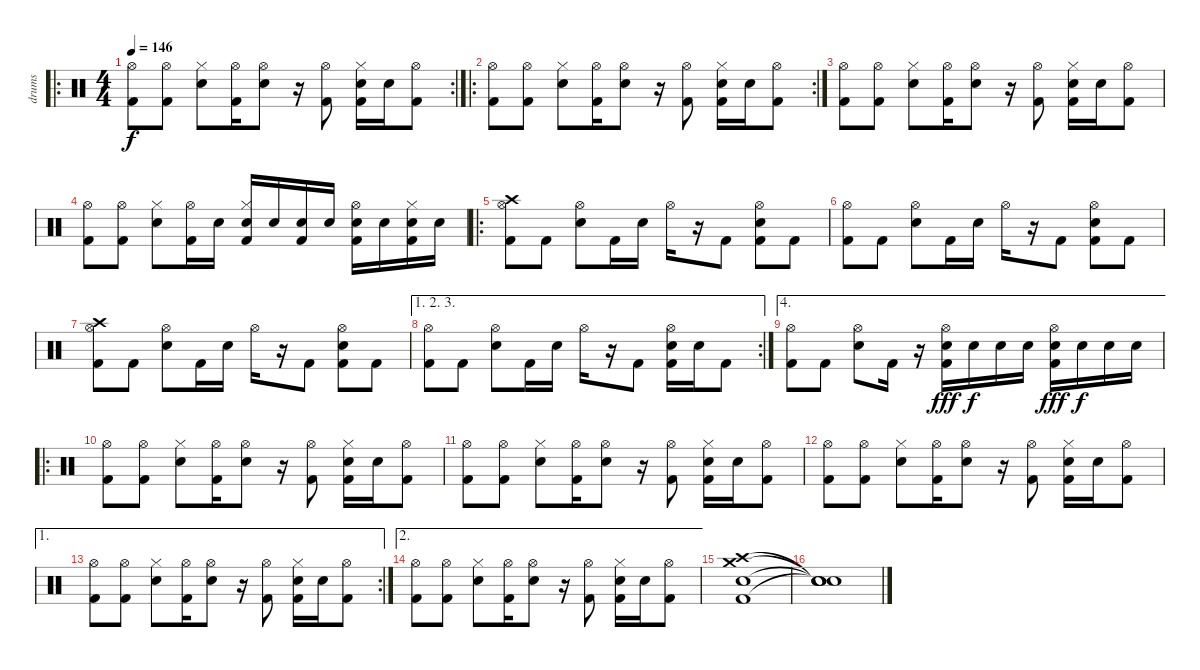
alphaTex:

\track ("drums" "drums") {instrument percussion}
\staff {score}
\articulation defaults
\ro
\rc 2
\ts (4 4)
\tempo 146
\clef neutral
\ks c
("Hi-Hat (open)" "Kick (hit) 2").8{dy f volume 16} ("Hi-Hat (open)" "Kick (hit) 2").8 ("Hi-Hat (closed)" "Electric Snare (hit)").8 ("Hi-Hat (open)" "Kick (hit) 2").16 ("Hi-Hat (open)" "Electric Snare (hit)").8 r.16 ("Hi-Hat (open)" "Kick (hit) 2").8 ("Hi-Hat (closed)" "Electric Snare (hit)" "Kick (hit) 2").16 "Electric Snare (hit)".16 ("Hi-Hat (open)" "Kick (hit) 2").8 |
\ro
\rc 2
("Hi-Hat (open)" "Kick (hit) 2").8{volume 16} ("Hi-Hat (open)" "Kick (hit) 2").8 ("Hi-Hat (closed)" "Electric Snare (hit)").8 ("Hi-Hat (open)" "Kick (hit) 2").16 ("Hi-Hat (open)" "Electric Snare (hit)").8 r.16 ("Hi-Hat (open)" "Kick (hit) 2").8 ("Hi-Hat (closed)" "Electric Snare (hit)" "Kick (hit) 2").16 "Electric Snare (hit)".16 ("Hi-Hat (open)" "Kick (hit) 2").8 |
("Hi-Hat (open)" "Kick (hit) 2").8{volume 16} ("Hi-Hat (open)" "Kick (hit) 2").8 ("Hi-Hat (closed)" "Electric Snare (hit)").8 ("Hi-Hat (open)" "Kick (hit) 2").16 ("Hi-Hat (open)" "Electric Snare (hit)").8 r.16 ("Hi-Hat (open)" "Kick (hit) 2").8 ("Hi-Hat (closed)" "Electric Snare (hit)" "Kick (hit) 2").16 "Electric Snare (hit)".16 ("Hi-Hat (open)" "Kick (hit) 2").8 |
("Hi-Hat (open)" "Kick (hit) 2").8{volume 16} ("Hi-Hat (open)" "Kick (hit) 2").8 ("Hi-Hat (closed)" "Electric Snare (hit)").8 ("Hi-Hat (open)" "Kick (hit) 2").16 "Electric Snare (hit)".16 ("Hi-Hat (closed)" "Electric Snare (hit)" "Kick (hit) 2").16 "Electric Snare (hit)".16 ("Electric Snare (hit)" "Kick (hit) 2").16 "Electric Snare (hit)".16 ("Hi-Hat (open)" "Electric Snare (hit)" "Kick (hit) 2").16 "Electric Snare (hit)".16 ("Hi-Hat (closed)" "Electric Snare (hit)" "Kick (hit) 2").16 "Electric Snare (hit)".16 |
\ro
("Crash high (hit)" "Hi-Hat (open)" "Kick (hit) 2").8 "Kick (hit) 2".8 ("Hi-Hat (open)" "Electric Snare (hit)").8 "Kick (hit) 2".16 "Electric Snare (hit)".16 "Hi-Hat (open)".16 r.16 "Kick (hit) 2".8 ("Hi-Hat (open)" "Electric Snare (hit)" "Kick (hit) 2").8 "Kick (hit) 2".8 |
("Hi-Hat (open)" "Kick (hit) 2").8 "Kick (hit) 2".8 ("Hi-Hat (open)" "Electric Snare (hit)").8 "Kick (hit) 2".16 "Electric Snare (hit)".16 "Hi-Hat (open)".16 r.16 "Kick (hit) 2".8 ("Hi-Hat (open)" "Electric Snare (hit)" "Kick (hit) 2").8 "Kick (hit) 2".8 |
("Crash high (hit)" "Hi-Hat (open)" "Kick (hit) 2").8 "Kick (hit) 2".8 ("Hi-Hat (open)" "Electric Snare (hit)").8 "Kick (hit) 2".16 "Electric Snare (hit)".16 "Hi-Hat (open)".16 r.16 "Kick (hit) 2".8 ("Hi-Hat (open)" "Electric Snare (hit)" "Kick (hit) 2").8 "Kick (hit) 2".8 |
\ae (1 2 3)
\rc 2
("Hi-Hat (open)" "Kick (hit) 2").8 "Kick (hit) 2".8 ("Hi-Hat (open)" "Electric Snare (hit)").8 "Kick (hit) 2".16 "Electric Snare (hit)".16 "Hi-Hat (open)".16 r.16 "Kick (hit) 2".8 ("Hi-Hat (open)" "Electric Snare (hit)" "Kick (hit) 2").16 "Electric Snare (hit)".16 "Kick (hit) 2".8 |
\ae 4
("Hi-Hat (open)" "Kick (hit) 2").8 "Kick (hit) 2".8 ("Hi-Hat (open)" "Electric Snare (hit)").8 "Kick (hit) 2".16 r.16 ("Hi-Hat (open)" "Electric Snare (hit)" "Kick (hit) 2").16{dy fff} "Electric Snare (hit)".16{dy f} "Electric Snare (hit)".16 "Electric Snare (hit)".16 ("Hi-Hat (open)" "Electric Snare (hit)" "Kick (hit) 2").16{dy fff} "Electric Snare (hit)".16{dy f} "Electric Snare (hit)".16 "Electric Snare (hit)".16 |
\ro
("Hi-Hat (open)" "Kick (hit) 2").8{volume 16} ("Hi-Hat (open)" "Kick (hit) 2").8 ("Hi-Hat (closed)" "Electric Snare (hit)").8 ("Hi-Hat (open)" "Kick (hit) 2").16 ("Hi-Hat (open)" "Electric Snare (hit)").8 r.16 ("Hi-Hat (open)" "Kick (hit) 2").8 ("Hi-Hat (closed)" "Electric Snare (hit)" "Kick (hit) 2").16 "Electric Snare (hit)".16 ("Hi-Hat (open)" "Kick (hit) 2").8 |
("Hi-Hat (open)" "Kick (hit) 2").8 ("Hi-Hat (open)" "Kick (hit) 2").8 ("Hi-Hat (closed)" "Electric Snare (hit)").8 ("Hi-Hat (open)" "Kick (hit) 2").16 ("Hi-Hat (open)" "Electric Snare (hit)").8 r.16 ("Hi-Hat (open)" "Kick (hit) 2").8 ("Hi-Hat (closed)" "Electric Snare (hit)" "Kick (hit) 2").16 "Electric Snare (hit)".16 ("Hi-Hat (open)" "Kick (hit) 2").8 |
("Hi-Hat (open)" "Kick (hit) 2").8 ("Hi-Hat (open)" "Kick (hit) 2").8 ("Hi-Hat (closed)" "Electric Snare (hit)").8 ("Hi-Hat (open)" "Kick (hit) 2").16 ("Hi-Hat (open)" "Electric Snare (hit)").8 r.16 ("Hi-Hat (open)" "Kick (hit) 2").8 ("Hi-Hat (closed)" "Electric Snare (hit)" "Kick (hit) 2").16 "Electric Snare (hit)".16 ("Hi-Hat (open)" "Kick (hit) 2").8 |
\ae 1
\rc 2
("Hi-Hat (open)" "Kick (hit) 2").8 ("Hi-Hat (open)" "Kick (hit) 2").8 ("Hi-Hat (closed)" "Electric Snare (hit)").8 ("Hi-Hat (open)" "Kick (hit) 2").16 ("Hi-Hat (open)" "Electric Snare (hit)").8 r.16 ("Hi-Hat (open)" "Kick (hit) 2").8 ("Hi-Hat (closed)" "Electric Snare (hit)" "Kick (hit) 2").16 "Electric Snare (hit)".16 ("Hi-Hat (open)" "Kick (hit) 2").8 |
\ae 2
("Hi-Hat (open)" "Kick (hit) 2").8 ("Hi-Hat (open)" "Kick (hit) 2").8 ("Hi-Hat (closed)" "Electric Snare (hit)").8 ("Hi-Hat (open)" "Kick (hit) 2").16 ("Hi-Hat (open)" "Electric Snare (hit)").8 r.16 ("Hi-Hat (open)" "Kick (hit) 2").8 ("Hi-Hat (closed)" "Electric Snare (hit)" "Kick (hit) 2").16 "Electric Snare (hit)".16 ("Hi-Hat (open)" "Kick (hit) 2").8 |
("Crash medium (hit)" "Crash high (hit)" "Electric Snare (hit)" "Kick (hit) 2").1 |
("Snare (hit)"{t} "Snare (hit)"{t} "Snare (hit)"{t} "Snare (hit)"{t}).1
